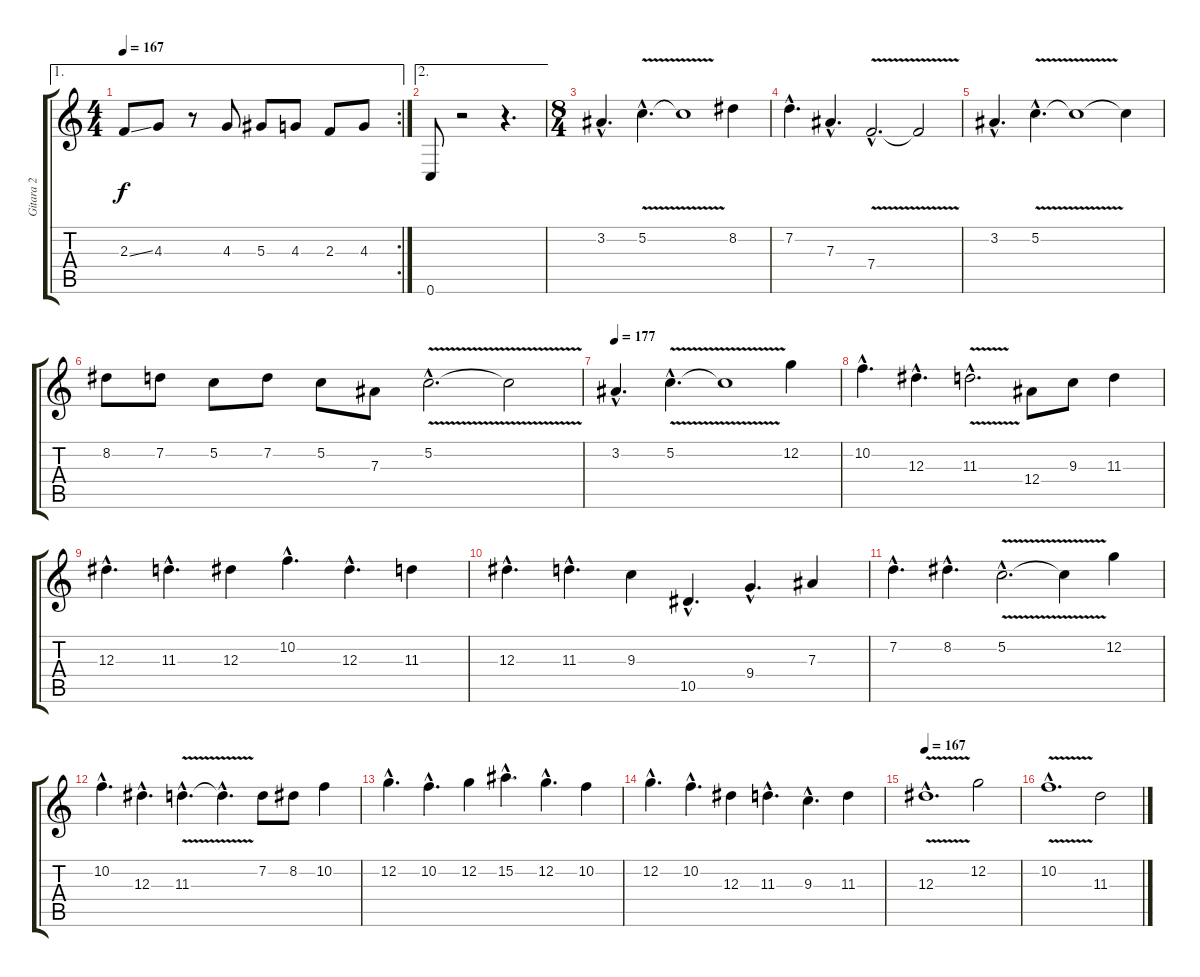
\track ("Gitara 2" "Gitara 2") {instrument distortionguitar}
\staff {score tabs}
\tuning (C4 G3 Eb3 Bb2 F2 C2) {hide}
\ae 1
\rc 2
\ts (4 4)
\tempo 167
\clef g2
\ks c
2.3{ss}.8{dy f} 4.3.8 r.8 4.3.8 5.3.8 4.3.8 2.3.8 4.3.8 |
\ae 2
0.6.8 r.2 r.4{d} |
\ts (8 4)
3.2{hac}.4{d} 5.2{v hac}.4{d} 5.2{t}.1 8.2.4 |
7.2{hac}.4{d} 7.3{hac}.4{d} 7.4{v hac}.2{d} 7.4{t}.2 |
3.2{hac}.4{d} 5.2{v hac}.4{d} 5.2{t}.1 5.2{t}.4 |
8.2.8 7.2.8 5.2.8 7.2.8 5.2.8 7.3.8 5.2{v hac}.2{d} 5.2{t}.2 |
\tempo 177
3.2{hac}.4{d} 5.2{v hac}.4{d} 5.2{t}.1 12.2.4 |
10.2{hac}.4{d} 12.3{hac}.4{d} 11.3{v hac}.2{d} 12.4.8 9.3.8 11.3.4 |
12.3{hac}.4{d} 11.3{hac}.4{d} 12.3.4 10.2{hac}.4{d} 12.3{hac}.4{d} 11.3.4 |
12.3{hac}.4{d} 11.3{hac}.4{d} 9.3.4 10.5{hac}.4{d} 9.4{hac}.4{d} 7.3.4 |
7.2{hac}.4{d} 8.2{hac}.4{d} 5.2{v hac}.2{d} 5.2{t}.4 12.2.4 |
10.2{hac}.4{d} 12.3{hac}.4{d} 11.3{v hac}.4{d} 11.3{hac t}.4{d} 7.2.8 8.2.8 10.2.4 |
12.2{hac}.4{d} 10.2{hac}.4{d} 12.2.4 15.2{hac}.4{d} 12.2{hac}.4{d} 10.2.4 |
12.2{hac}.4{d} 10.2{hac}.4{d} 12.3.4 11.3{hac}.4{d} 9.3{hac}.4{d} 11.3.4 |
\tempo 167
12.3{v hac}.1{d} 12.2.2 |
10.2{v hac}.1{d} 11.3.2
